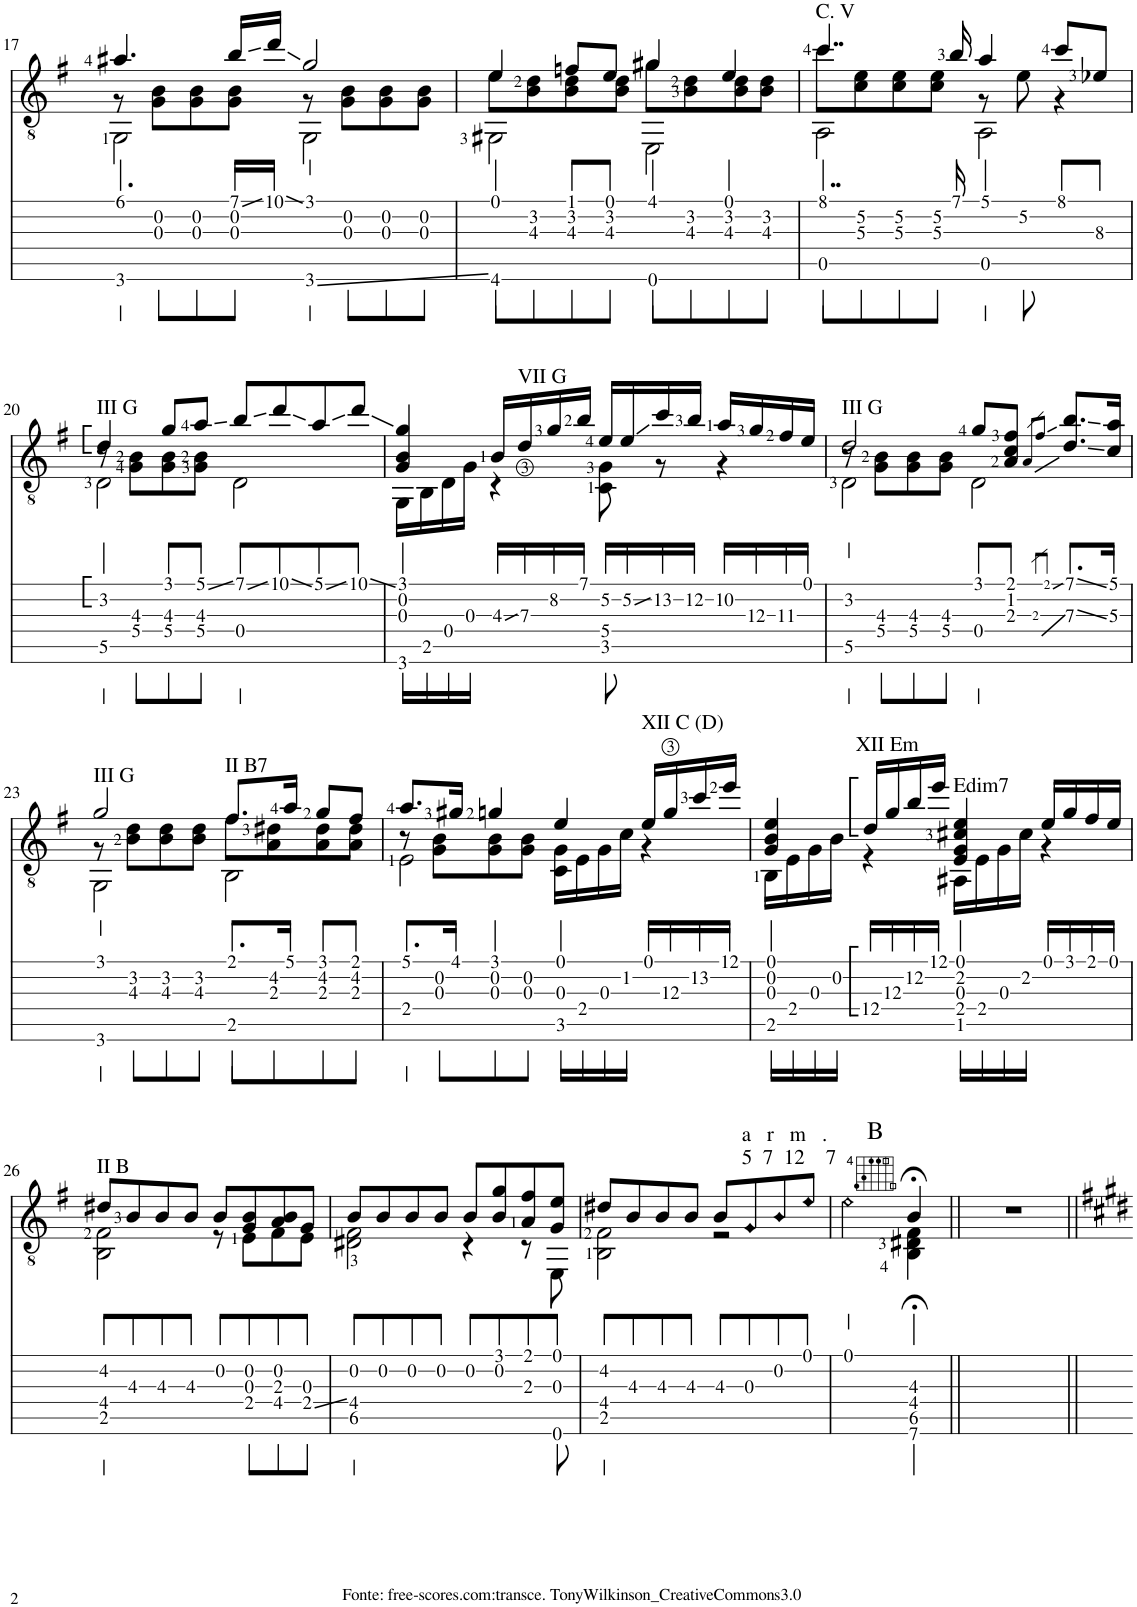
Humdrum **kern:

**kern	**kern	**harte
*part2	*part1	*part1
*staff2	*staff1	*
*I"Chitarra classica (Intavolatura)	*I"Guitar	*
!!LO:PB:g=z
*	*clefGv2	*
*k[f#]	*k[f#]	*
*M4/4	*M4/4	*
*met(c)	*met(c)	*
=17	=17	=17
*^	*^	*
*	*^	*	*^	*
4.a#X/	8r	2GG\	4.a#X/	8r	2GG\	.
.	8G\ 8B\L	.	.	8G\ 8B\L	.	.
.	8G\ 8B\	.	.	8G\ 8B\	.	.
16b/LL	8G\ 8B\J	.	16b/LL	8G\ 8B\J	.	.
16dd/JJ	.	.	16dd/JJ	.	.	.
2g/	8r	2GG\	2g/	8r	2GG\	.
.	8G\ 8B\L	.	.	8G\ 8B\L	.	.
.	8G\ 8B\	.	.	8G\ 8B\	.	.
.	8G\ 8B\J	.	.	8G\ 8B\J	.	.
=18	=18	=18	=18	=18	=18	=18
4e/	8e\L	2GG#X\	4e/	8e\L	2GG#X\	.
.	8B\ 8d\	.	.	8B\ 8d\	.	.
8fn/L	8B\ 8d\	.	8fn/L	8B\ 8d\	.	.
8e/J	8B\ 8d\J	.	8e/J	8B\ 8d\J	.	.
4g#X/	8g#\L	2EE\	4g#X/	8g#\L	2EE\	.
.	8B\ 8d\	.	.	8B\ 8d\	.	.
4e/	8B\ 8d\	.	4e/	8B\ 8d\	.	.
.	8B\ 8d\J	.	.	8B\ 8d\J	.	.
=19	=19	=19	=19	=19	=19	=19
!	!	!	!LO:TX:a:t=C. V	!	!	!
4..cc/	8cc\L	2AA\	4..cc/	8cc\L	2AA\	.
.	8c\ 8e\	.	.	8c\ 8e\	.	.
.	8c\ 8e\	.	.	8c\ 8e\	.	.
.	8c\ 8e\J	.	.	8c\ 8e\J	.	.
16b/	.	.	16b/	.	.	.
4a/	8r	2AA\	4a/	8r	2AA\	.
.	8e\	.	.	8e\	.	.
8cc/L	4r	.	8cc/L	4r	.	.
8e-X/J	.	.	8e-X/J	.	.	.
!!LO:LB:g=z	!!	!!
=20	=20	=20	=20	=20	=20	=20
!	!	!	!LO:TX:a:t=III G	!	!	!
4d/	8r	2D\	4d/	8r	2D\	.
.	8G\ 8B\L	.	.	8G\ 8B\L	.	.
8g/L	8G\ 8B\	.	8g/L	8G\ 8B\	.	.
8a/J	8G\ 8B\J	.	8a/J	8G\ 8B\J	.	.
8b/L	2ryy	2D\	8b/L	2ryy	2D\	.
8dd/	.	.	8dd/	.	.	.
8a/	.	.	8a/	.	.	.
8dd/J	.	.	8dd/J	.	.	.
*	*v	*v	*	*	*	*
*	*	*	*v	*v	*
=21	=21	=21	=21	=21
4G/ 4B/ 4g/	16GG\LL	4G/ 4B/ 4g/	16GG\LL	.
.	16BB\	.	16BB\	.
.	16D\	.	16D\	.
.	16G\JJ	.	16G\JJ	.
16B/LL	4r	16B/LL	4r	.
!	!	!LO:TX:a:t=VII G	!	!
16d/	.	16d/	.	.
16g/	.	16g/	.	.
16b/JJ	.	16b/JJ	.	.
16e/LL	8C\ 8G\	16e/LL	8C\ 8G\	.
16e/	.	16e/	.	.
16cc/	8r	16cc/	8r	.
16b/JJ	.	16b/JJ	.	.
16a/LL	4r	16a/LL	4r	.
16g/	.	16g/	.	.
16f#/	.	16f#/	.	.
16e/JJ	.	16e/JJ	.	.
=22	=22	=22	=22	=22
*	*^	*	*^	*
!	!	!	!LO:TX:a:t=III G	!	!	!
2d/	8r	2D\	2d/	8r	2D\	.
.	8G\ 8B\L	.	.	8G\ 8B\L	.	.
.	8G\ 8B\	.	.	8G\ 8B\	.	.
.	8G\ 8B\J	.	.	8G\ 8B\J	.	.
8g/L	2ryy	2D\	8g/L	2ryy	2D\	.
8A/ 8c/ 8f#/J	.	.	8A/ 8c/ 8f#/J	.	.	.
8qA/L	.	.	8qA/L	.	.	.
8qf#/J	.	.	8qf#/J	.	.	.
8.d/ 8.b/L	.	.	8.d/ 8.b/L	.	.	.
16c/ 16a/Jk	.	.	16c/ 16a/Jk	.	.	.
!!LO:LB:g=z	!!	!!
=23	=23	=23	=23	=23	=23	=23
!	!	!	!LO:TX:a:t=III G	!	!	!
2g/	8r	2GG\	2g/	8r	2GG\	.
.	8B\ 8d\L	.	.	8B\ 8d\L	.	.
.	8B\ 8d\	.	.	8B\ 8d\	.	.
.	8B\ 8d\J	.	.	8B\ 8d\J	.	.
!	!	!	!LO:TX:a:t=II B7	!	!	!
8.f#/L	8f#\L	2BB\	8.f#/L	8f#\L	2BB\	.
.	8A\ 8d#X\	.	.	8A\ 8d#X\	.	.
16a/Jk	.	.	16a/Jk	.	.	.
8g/L	8A\ 8d#\	.	8g/L	8A\ 8d#\	.	.
8f#/J	8A\ 8d#\J	.	8f#/J	8A\ 8d#\J	.	.
=24	=24	=24	=24	=24	=24	=24
8.a/L	8r	2E\	8.a/L	8r	2E\	.
.	8G\ 8B\L	.	.	8G\ 8B\L	.	.
16g#X/Jk	.	.	16g#X/Jk	.	.	.
4gn/	8G\ 8B\	.	4gn/	8G\ 8B\	.	.
.	8G\ 8B\J	.	.	8G\ 8B\J	.	.
4e/	16C\ 16G\LL	2ryy	4e/	16C\ 16G\LL	2ryy	.
.	16E\	.	.	16E\	.	.
.	16G\	.	.	16G\	.	.
.	16c\JJ	.	.	16c\JJ	.	.
!	!	!	!LO:TX:a:t=XII C (D)	!	!	!
16e/LL	4r	.	16e/LL	4r	.	.
16g/	.	.	16g/	.	.	.
16cc/	.	.	16cc/	.	.	.
16ee/JJ	.	.	16ee/JJ	.	.	.
*	*v	*v	*	*	*	*
*	*	*	*v	*v	*
=25	=25	=25	=25	=25
4G/ 4B/ 4e/	16BB\LL	4G/ 4B/ 4e/	16BB\LL	.
.	16E\	.	16E\	.
.	16G\	.	16G\	.
.	16B\JJ	.	16B\JJ	.
16d/LL	4r	16d/LL	4r	.
!	!	!LO:TX:a:t=XII Em	!	!
16g/	.	16g/	.	.
16b/	.	16b/	.	.
16ee/JJ	.	16ee/JJ	.	.
!	!	!LO:TX:a:t=Edim7	!	!
4E/ 4G/ 4c#X/ 4e/	16AA#X\LL	4E/ 4G/ 4c#X/ 4e/	16AA#X\LL	.
.	16E\	.	16E\	.
.	16G\	.	16G\	.
.	16c#\JJ	.	16c#\JJ	.
16e/LL	4r	16e/LL	4r	.
16g/	.	16g/	.	.
16f#/	.	16f#/	.	.
16e/JJ	.	16e/JJ	.	.
!!LO:LB:g=z	!!
=26	=26	=26	=26	=26
!	!	!LO:TX:a:t=II B	!	!
8d#X/L	2BB\ 2F#\	8d#X/L	2BB\ 2F#\	.
8B/	.	8B/	.	.
8B/	.	8B/	.	.
8B/J	.	8B/J	.	.
8B/L	8r	8B/L	8r	.
8G/ 8B/	8E\L	8G/ 8B/	8E\L	.
8A/ 8B/	8F#\	8A/ 8B/	8F#\	.
8G/J	8E\J	8G/J	8E\J	.
=27	=27	=27	=27	=27
8B/L	2D#X\ 2F#\	8B/L	2D#X\ 2F#\	.
8B/	.	8B/	.	.
8B/	.	8B/	.	.
8B/J	.	8B/J	.	.
8B/L	4r	8B/L	4r	.
8B/ 8g/	.	8B/ 8g/	.	.
8A/ 8f#/	8r	8A/ 8f#/	8r	.
8G/ 8e/J	8EE\	8G/ 8e/J	8EE\	.
=28	=28	=28	=28	=28
8d#X/L	2BB\ 2F#\	8d#X/L	2BB\ 2F#\	.
8B/	.	8B/	.	.
8B/	.	8B/	.	.
8B/J	.	8B/J	.	.
8B/L	2r	8B/L	2r	.
!	!	!LO:TX:a:t=a   r   m   .	!	!
!	!	!LO:TX:a:t=5  7  12    7	!	!
8G/	.	8G/	.	.
8B/	.	8B/	.	.
8e/J	.	8e/J	.	.
=29	=29	=29	=29	=29
2e/	2ryy	2e\	2ryy	.
4B;</	4BB\ 4D#X\ 4F#\	4B;</	4BB\ 4D#X\ 4F#\	B:maj
*v	*v	*	*	*
*	*v	*v	*
=30||	=30||	=30||
1r	1r	.
=||	=||	=||
*-	*-	*-
